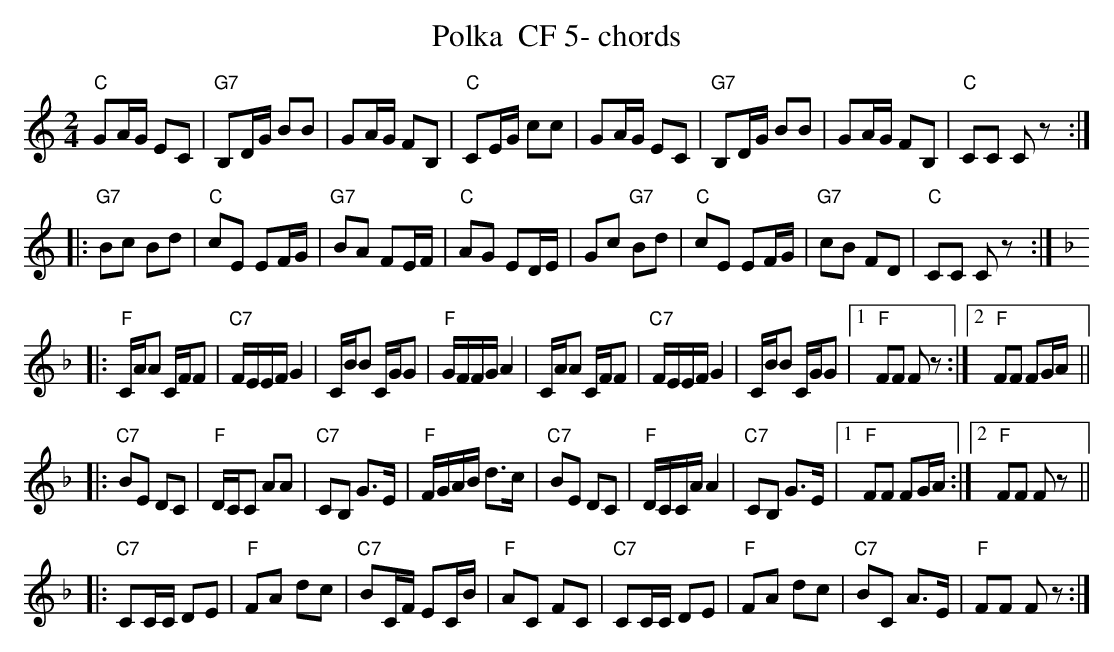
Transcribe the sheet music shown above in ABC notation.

X:1
T:Polka  CF 5- chords
M:2/4
L:1/16
K:Cmaj%%MIDI gchordon
"C"G2AG E2C2 | "G7"B,2DG B2B2 | G2AG F2B,2 | "C"C2EG c2c2 | G2AG E2C2 | "G7"B,2DG B2B2 | G2AG F2B,2 | "C"C2C2 C2z2 ::
"G7"B2c2 B2d2 | "C"c2E2 E2FG | "G7"B2A2 F2EF | "C"A2G2 E2DE | G2c2 "G7"B2d2 | "C"c2E2 E2FG | "G7"c2B2 F2D2 | "C"C2C2 C2z2 :: [K:Fmaj]
"F"CAA2 CFF2 | "C7"FEEF G4 | CBB2 CGG2 | "F"GFFGA4 | CAA2 CFF2 | "C7"FEEF G4 | CBB2 CGG2 |1 "F"F2F2 F2z2 :|2 "F"F2F2 F2GA ||
|: "C7"B2E2 D2C2 | "F"DCC2 A2A2 | "C7"C2B,2 G3E | "F"FGAB d3c | "C7"B2E2 D2C2 | "F"DCCA A4 | "C7"C2B,2 G3E |1 "F"F2F2 F2GA :|2 "F"F2F2 F2z2 ||
|: "C7"C2CC D2E2 | "F"F2A2 d2c2 | "C7"B2CF E2CB | "F"A2C2 F2C2 | "C7"C2CC D2E2 | "F"F2A2 d2c2 | "C7"B2C2 A3E | "F"F2F2 F2z2 :|
